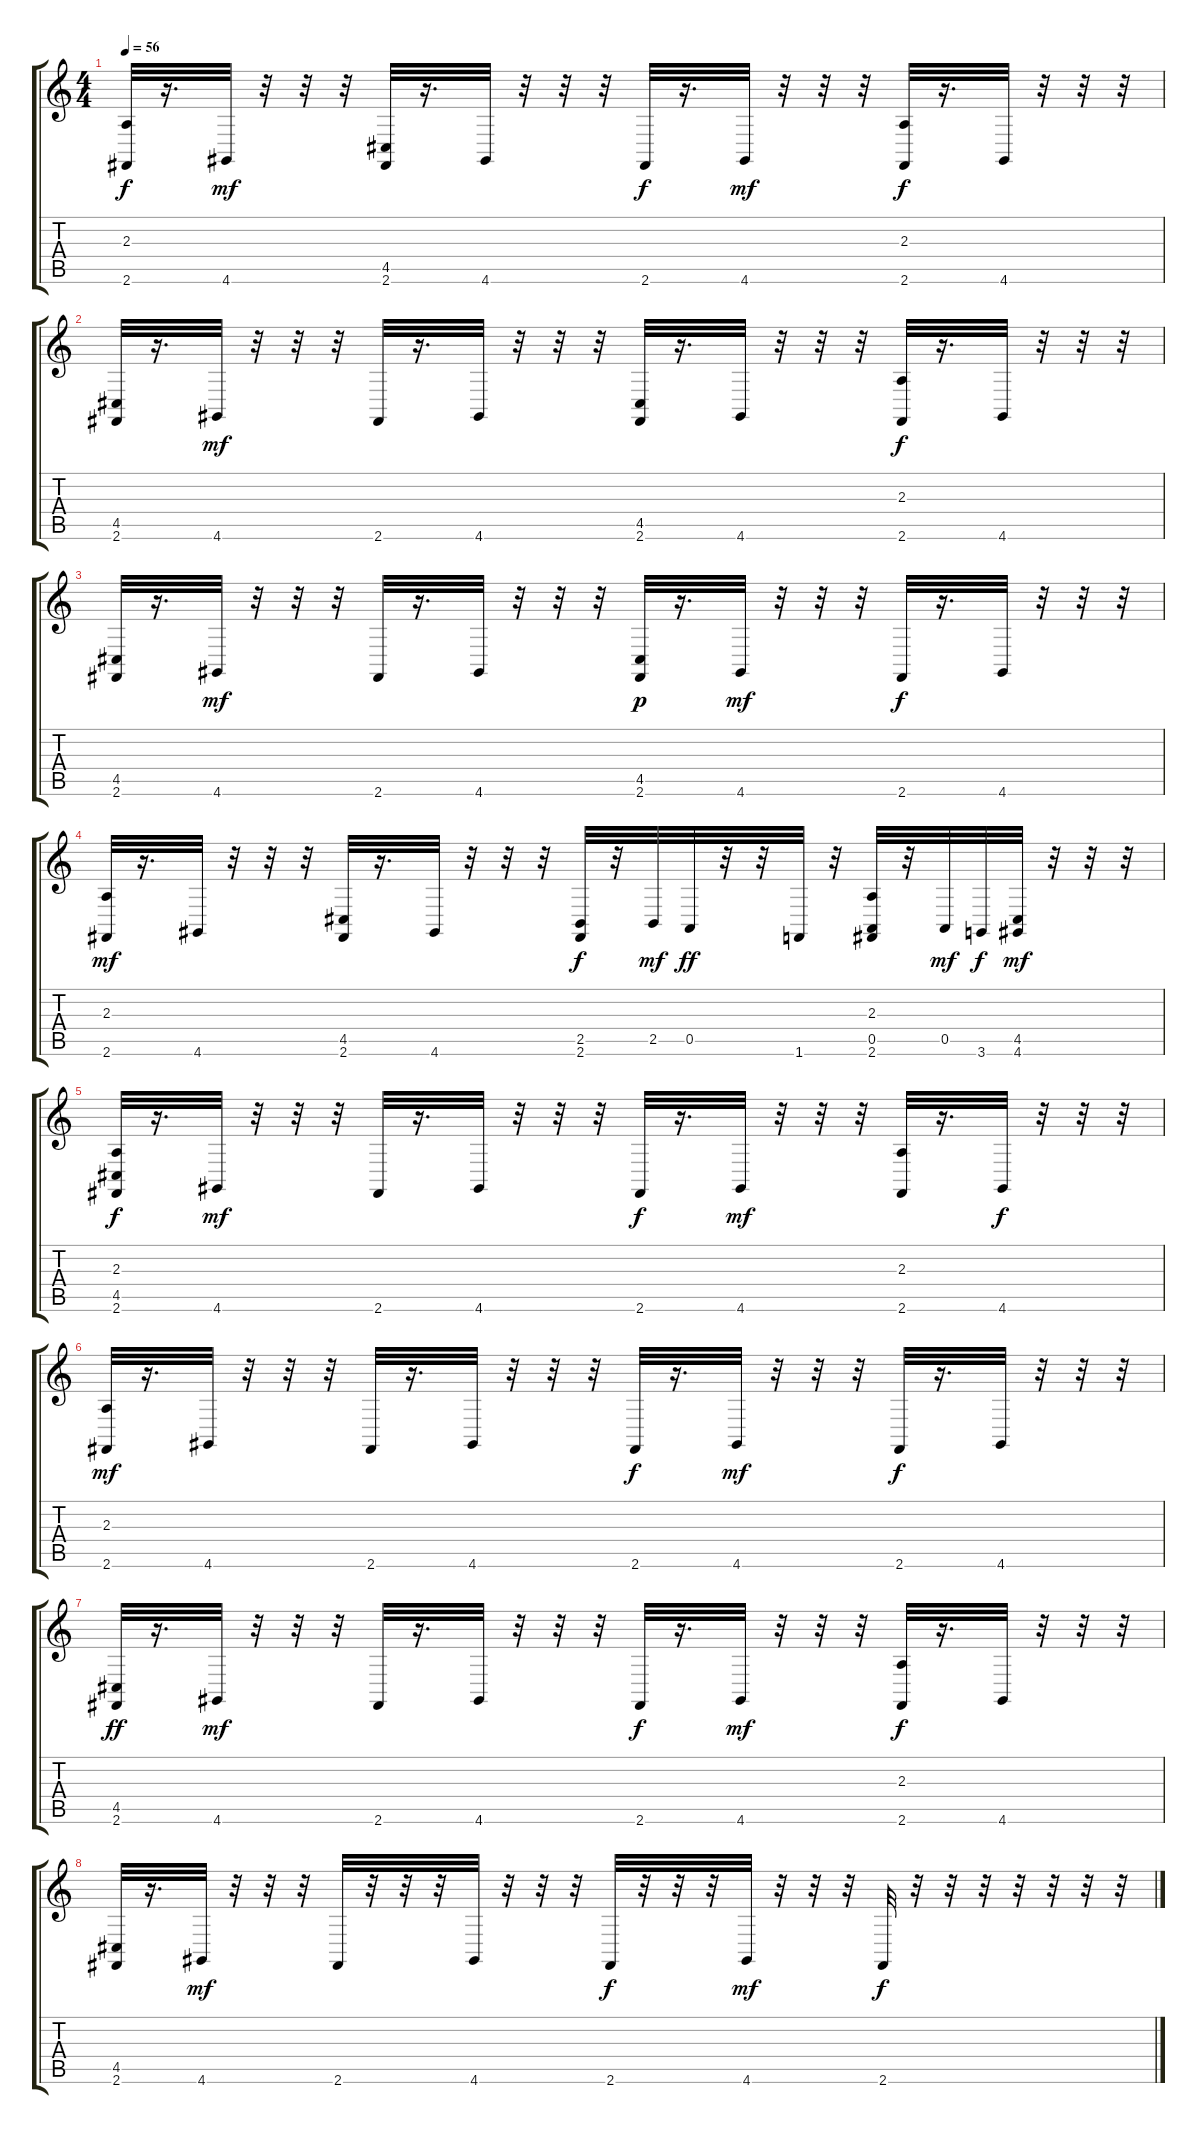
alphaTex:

\track "" {instrument acousticgrandpiano}
\staff {score tabs}
\tuning (E4 B3 G3 D3 A2 E2) {hide}
\ts (4 4)
\tempo 56
\clef g2
\ks c
(2.3 2.6).32{dy f} r.16{d} 4.6.32{dy mf} r.32 r.32 r.32 (4.5 2.6).32 r.16{d} 4.6.32 r.32 r.32 r.32 2.6.32{dy f} r.16{d} 4.6.32{dy mf} r.32 r.32 r.32 (2.3 2.6).32{dy f} r.16{d} 4.6.32 r.32 r.32 r.32 |
(4.5 2.6).32 r.16{d} 4.6.32{dy mf} r.32 r.32 r.32 2.6.32 r.16{d} 4.6.32 r.32 r.32 r.32 (4.5 2.6).32 r.16{d} 4.6.32 r.32 r.32 r.32 (2.3 2.6).32{dy f} r.16{d} 4.6.32 r.32 r.32 r.32 |
(4.5 2.6).32 r.16{d} 4.6.32{dy mf} r.32 r.32 r.32 2.6.32 r.16{d} 4.6.32 r.32 r.32 r.32 (4.5 2.6).32{dy p} r.16{d} 4.6.32{dy mf} r.32 r.32 r.32 2.6.32{dy f} r.16{d} 4.6.32 r.32 r.32 r.32 |
(2.3 2.6).32{dy mf} r.16{d} 4.6.32 r.32 r.32 r.32 (4.5 2.6).32 r.16{d} 4.6.32 r.32 r.32 r.32 (2.5 2.6).32{dy f} r.32 2.5.32{dy mf} 0.5.32{dy ff} r.32 r.32 1.6.32 r.32 (2.3 0.5 2.6).32 r.32 0.5.32{dy mf} 3.6.32{dy f} (4.5 4.6).32{dy mf} r.32 r.32 r.32 |
(2.3 4.5 2.6).32{dy f} r.16{d} 4.6.32{dy mf} r.32 r.32 r.32 2.6.32 r.16{d} 4.6.32 r.32 r.32 r.32 2.6.32{dy f} r.16{d} 4.6.32{dy mf} r.32 r.32 r.32 (2.3 2.6).32 r.16{d} 4.6.32{dy f} r.32 r.32 r.32 |
(2.3 2.6).32{dy mf} r.16{d} 4.6.32 r.32 r.32 r.32 2.6.32 r.16{d} 4.6.32 r.32 r.32 r.32 2.6.32{dy f} r.16{d} 4.6.32{dy mf} r.32 r.32 r.32 2.6.32{dy f} r.16{d} 4.6.32 r.32 r.32 r.32 |
(4.5 2.6).32{dy ff} r.16{d} 4.6.32{dy mf} r.32 r.32 r.32 2.6.32 r.16{d} 4.6.32 r.32 r.32 r.32 2.6.32{dy f} r.16{d} 4.6.32{dy mf} r.32 r.32 r.32 (2.3 2.6).32{dy f} r.16{d} 4.6.32 r.32 r.32 r.32 |
(4.5 2.6).32 r.16{d} 4.6.32{dy mf} r.32 r.32 r.32 2.6.32 r.32 r.32 r.32 4.6.32 r.32 r.32 r.32 2.6.32{dy f} r.32 r.32 r.32 4.6.32{dy mf} r.32 r.32 r.32 2.6.32{dy f} r.32 r.32 r.32 r.32 r.32 r.32 r.32
